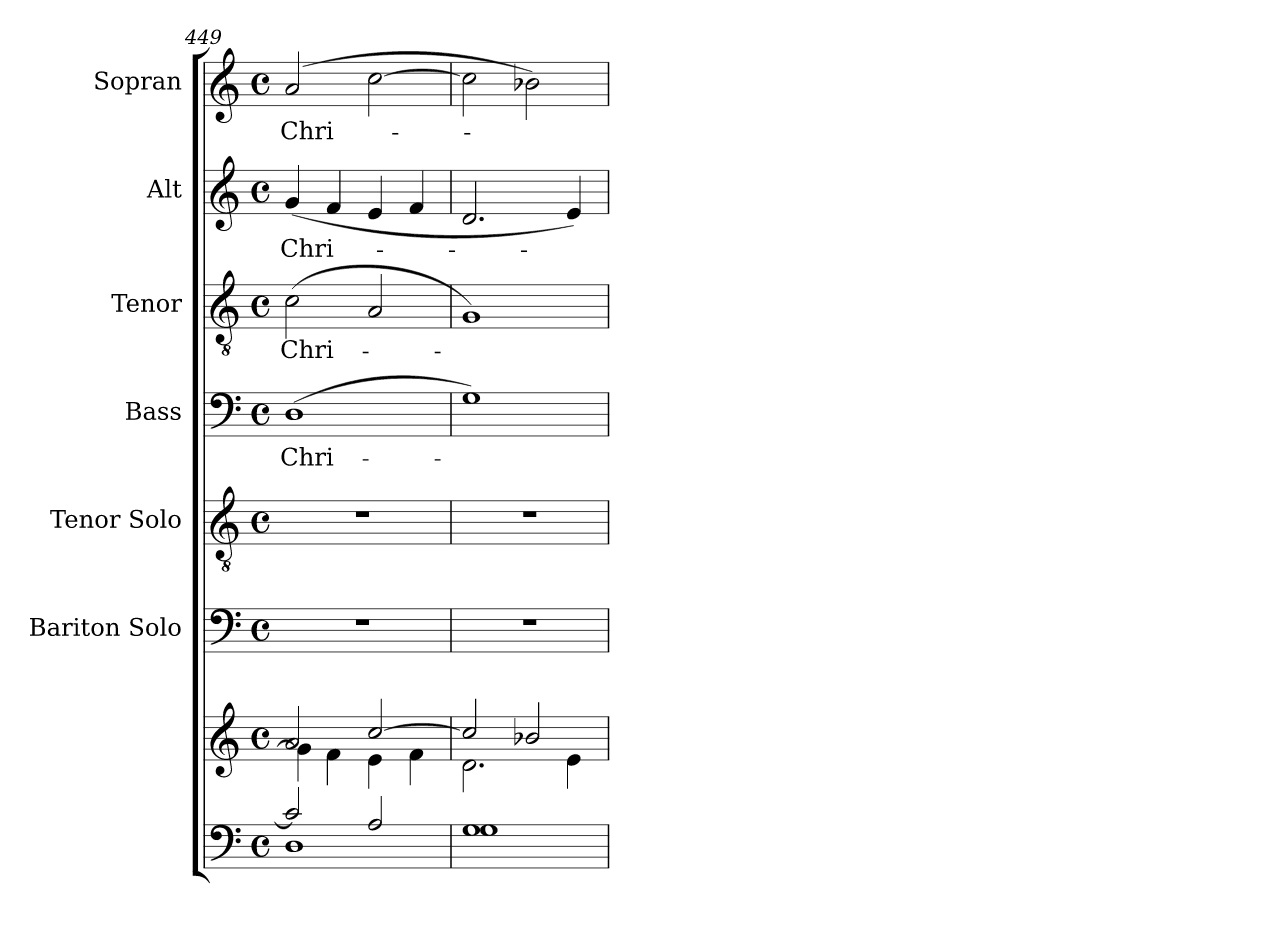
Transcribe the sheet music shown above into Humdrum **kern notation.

**kern	**kern	**kern	**kern	**kern	**text	**kern	**text	**kern	**text	**kern	**text
*part7	*part7	*part6	*part5	*part4	*part4	*part3	*part3	*part2	*part2	*part1	*part1
*staff8	*staff7	*staff6	*staff5	*staff4	*staff4	*staff3	*staff3	*staff2	*staff2	*staff1	*staff1
*	*	*I"Bariton Solo	*I"Tenor Solo	*I"Bass	*	*I"Tenor	*	*I"Alt	*	*I"Sopran	*
*	*	*	*	*I'B.	*	*I'T.	*	*I'A.	*	*I'S.	*
*clefF4	*clefG2	*clefF4	*clefGv2	*clefF4	*	*clefGv2	*	*clefG2	*	*clefG2	*
*k[]	*k[]	*k[]	*k[]	*k[]	*	*k[]	*	*k[]	*	*k[]	*
*C:	*C:	*C:	*C:	*C:	*	*C:	*	*C:	*	*C:	*
*M4/4	*M4/4	*M4/4	*M4/4	*M4/4	*	*M4/4	*	*M4/4	*	*M4/4	*
*met(c)	*met(c)	*met(c)	*met(c)	*met(c)	*	*met(c)	*	*met(c)	*	*met(c)	*
=449	=449	=449	=449	=449	=449	=449	=449	=449	=449	=449	=449
*^	*^	*	*	*	*	*	*	*	*	*	*
!	!	!	!	!	!	!	!LO:LY:b	!	!LO:LY:b	!	!LO:LY:b	!	!LO:LY:b
2c/]	1D	2a/	4g\]	1r	1r	(>1D	Chri-	(>2c\	Chri-	(<4g/	Chri-	(2a/	Chri-
.	.	.	4f\	.	.	.	.	.	.	4f/	.	.	.
2A/	.	[>2cc/	4e\	.	.	.	.	2A/	.	4e/	.	[2cc\	.
.	.	.	4f\	.	.	.	.	.	.	4f/	.	.	.
=450	=450	=450	=450	=450	=450	=450	=450	=450	=450	=450	=450	=450	=450
1G	1G	2cc/]	2.d\	1r	1r	1G)	.	1G)	.	2.d/	.	2cc\]	.
.	.	2b-X/	.	.	.	.	.	.	.	.	.	2b-X\)	.
.	.	.	4e\	.	.	.	.	.	.	4e/)	.	.	.
*v	*v	*	*	*	*	*	*	*	*	*	*	*	*
*	*v	*v	*	*	*	*	*	*	*	*	*	*
=	=	=	=	=	=	=	=	=	=	=	=
*-	*-	*-	*-	*-	*-	*-	*-	*-	*-	*-	*-
